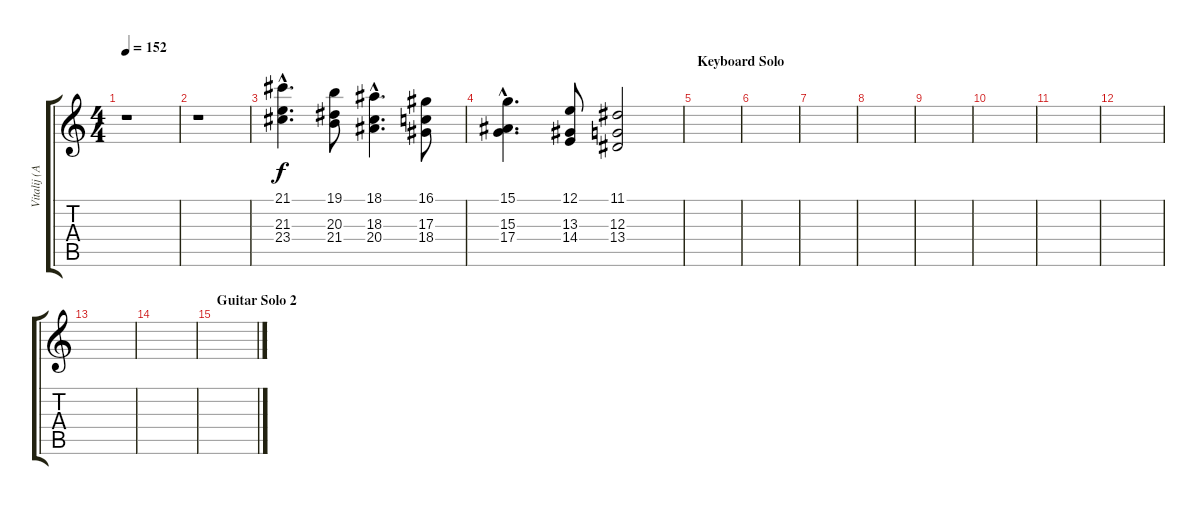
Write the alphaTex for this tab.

\track ("Vitalij (Assist)" "Vitalij (A") {instrument choiraahs}
\staff {score tabs}
\tuning (E4 B3 G3 D3 A2 E2) {hide}
\ts (4 4)
\tempo 152
\clef g2
\ks c
r.1{dy f} |
r.1 |
(21.1{hac} 21.3{hac} 23.4{hac}).4{d} (19.1 20.3 21.4).8 (18.1{hac} 18.3{hac} 20.4{hac}).4{d} (16.1 17.3 18.4).8 |
(15.1{hac} 15.3{hac} 17.4{hac}).4{d} (12.1 13.3 14.4).8 (11.1 12.3 13.4).2 |
\section ("" "Keyboard Solo")
|
|
|
|
|
|
|
|
|
|
\section ("" "Guitar Solo 2")
